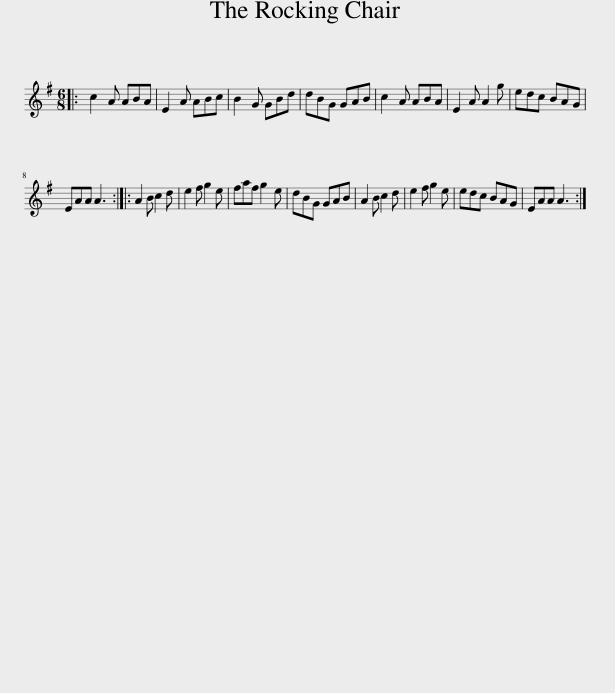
X:1
L:1/8
M:6/8
I:linebreak $
K:G
V:1 treble
V:1
|: c2 A ABA | E2 A ABc | B2 G GBd | dBG GAB | c2 A ABA | %5
 E2 A A2 g | edc BAG |$ EAA A3 :: A2 B c2 d | e2 f g2 e | %10
 faf g2 e | dBG GAB | A2 B c2 d | e2 f g2 e | edc BAG | %15
 EAA A3 :| %16
